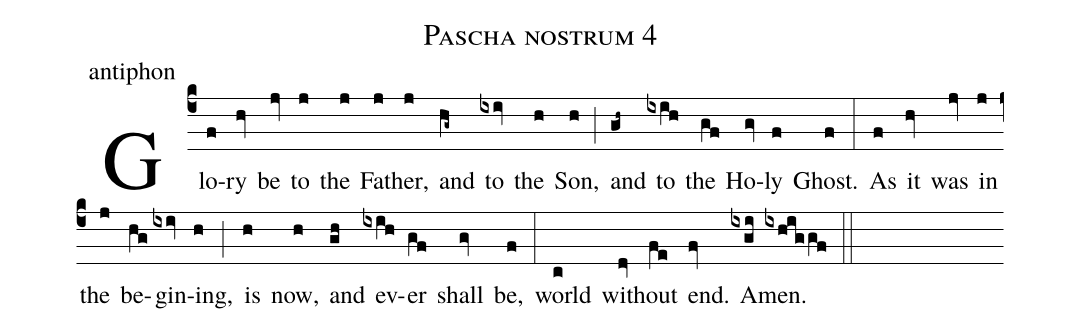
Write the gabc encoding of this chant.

name: Pascha nostrum 4;
office-part: antiphon;
%%
(c4) Glo(f)ry(hv) be(jv) to(j) the(j) Fa(j)ther,(j) and(hg~) to(ixiv) the(h) Son,(h) (;) and(gh~) to(ixih) the(gf) Ho(gv)ly(f) Ghost.(f) (:)
As(f) it(hv) was(jv) in(j) the(j) be(hg)gin(ixiv)ing,(h) (;) is(h) now,(h) and(gh) ev(ixih)er(gf) shall(gv) be,(f) (:) world(c) with(dv)out(fe) end.(fv) A(ixgi)men.(ixhig!/gf) (::)
